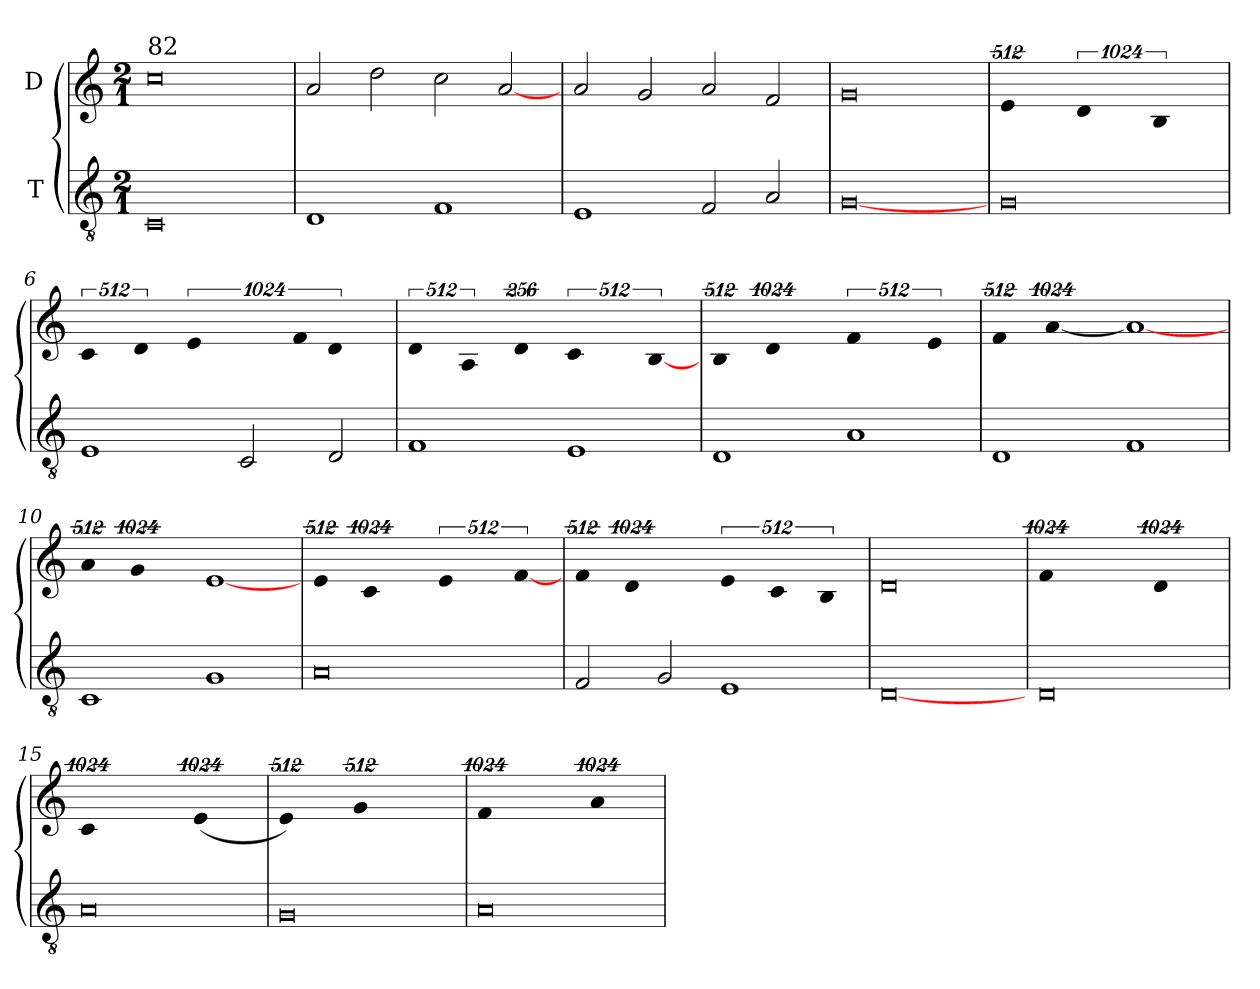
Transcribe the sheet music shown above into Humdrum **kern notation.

**kern	**kern
*part2	*part1
*staff2	*staff1
*I"T	*I"D
!!LO:PB:g=z
*clefGv2	*clefG2
*ITrd7c12	*
*k[]	*k[]
*C:	*C:
*M2/1	*M2/1
=1	=1
!	!LO:TX:a:t=82
0CCi/	0cci\
=2	=2
1DDi/	2ai/
.	2ddi\
1FFi/	2cci\
.	[2ai/
=3	=3
1EEi/	2ai/
.	2gi/
2FFi/	2ai/
2AAi/	2fi/
=4	=4
[0GGi/	0gi/
=5	=5
!	!LO:N:vis=1
0GGi/	512%341ei/
!	!LO:N:vis=1
.	1024%683di/
!	!LO:N:vis=1
.	1024%683Bi/
=6	=6
!	!LO:N:vis=2
1EEi/	1024%341ci/
!	!LO:N:vis=2
.	1024%341di/
!	!LO:N:vis=1
.	1024%683ei/
2CCi/	.
!	!LO:N:vis=2
.	1024%341fi/
2DDi/	.
!	!LO:N:vis=2
.	512%171di/
=7	=7
!	!LO:N:vis=2
1FFi/	1024%341di/
!	!LO:N:vis=2
.	1024%341Ai/
!	!LO:N:vis=2
.	512%171di/
!	!LO:N:vis=1
1EEi/	512%341ci/
!	!LO:N:vis=2
.	[512%171Bi/
!!LO:LB:g=z
=8	=8
!	!LO:N:vis=2
1DDi/	1024%341Bi/
!	!LO:N:vis=1
.	1024%683di/
!	!LO:N:vis=1
1AAi/	512%341fi/
!	!LO:N:vis=2
.	512%171ei/
=9	=9
!	!LO:N:vis=2
1DDi/	1024%341fi/
!	!LO:N:vis=1
.	[1024%683ai/
1FFi/	1ai/_
=10	=10
!	!LO:N:vis=2
1CCi/	1024%341ai/
!	!LO:N:vis=1
.	1024%683gi/
1GGi/	[1ei/
=11	=11
!	!LO:N:vis=2
0AAi/	1024%341ei/
!	!LO:N:vis=1
.	1024%683ci/
!	!LO:N:vis=1
.	512%341ei/
!	!LO:N:vis=2
.	[512%171fi/
=12	=12
!	!LO:N:vis=2
2FFi/	1024%341fi/
!	!LO:N:vis=1
.	1024%683di/
2GGi/	.
!	!LO:N:vis=2
1EEi/	1024%341ei/
!	!LO:N:vis=2
.	1024%341ci/
!	!LO:N:vis=2
.	512%171Bi/
=13	=13
[0DDi/	0di/
=14	=14
!	!LO:N:vis=0
0DDi/	1024%1365fi/
!	!LO:N:vis=1
.	1024%683di/
=15	=15
!	!LO:N:vis=0
0AAi/	1024%1365ci/
!	!LO:N:vis=1
.	(1024%683ei/
!!LO:LB:g=z
=16	=16
!	!LO:N:vis=1
0GGi/	512%341ei/)
!	!LO:N:vis=0
.	512%683gi/
=17	=17
!	!LO:N:vis=0
0AAi/	1024%1365fi/
!	!LO:N:vis=1
.	1024%683ai/
=	=
*-	*-
